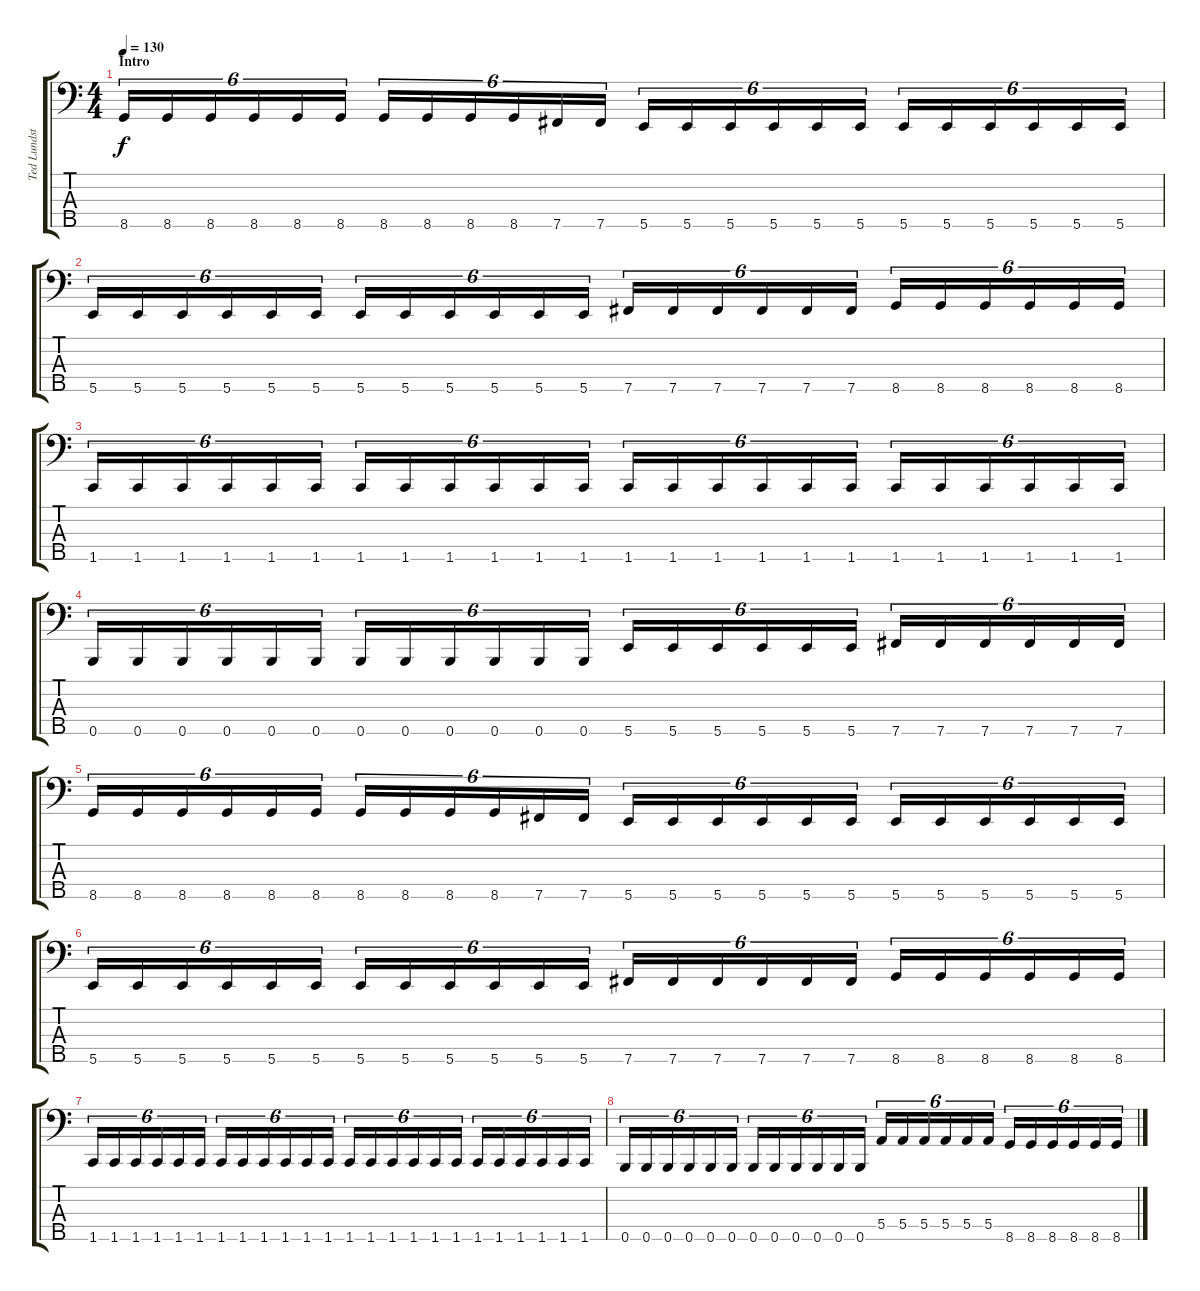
\track ("Ted Lundström" "Ted Lundst") {instrument electricbasspick}
\staff {score tabs}
\tuning (G2 D2 A1 E1 B0) {hide}
\ts (4 4)
\section ("" "Intro")
\tempo 130
\clef f4
\ks c
8.5.16{tu (6 4) dy f instrument electricbasspick} 8.5.16{tu (6 4)} 8.5.16{tu (6 4)} 8.5.16{tu (6 4)} 8.5.16{tu (6 4)} 8.5.16{tu (6 4)} 8.5.16{tu (6 4)} 8.5.16{tu (6 4)} 8.5.16{tu (6 4)} 8.5.16{tu (6 4)} 7.5.16{tu (6 4)} 7.5.16{tu (6 4)} 5.5.16{tu (6 4)} 5.5.16{tu (6 4)} 5.5.16{tu (6 4)} 5.5.16{tu (6 4)} 5.5.16{tu (6 4)} 5.5.16{tu (6 4)} 5.5.16{tu (6 4)} 5.5.16{tu (6 4)} 5.5.16{tu (6 4)} 5.5.16{tu (6 4)} 5.5.16{tu (6 4)} 5.5.16{tu (6 4)} |
5.5.16{tu (6 4)} 5.5.16{tu (6 4)} 5.5.16{tu (6 4)} 5.5.16{tu (6 4)} 5.5.16{tu (6 4)} 5.5.16{tu (6 4)} 5.5.16{tu (6 4)} 5.5.16{tu (6 4)} 5.5.16{tu (6 4)} 5.5.16{tu (6 4)} 5.5.16{tu (6 4)} 5.5.16{tu (6 4)} 7.5.16{tu (6 4)} 7.5.16{tu (6 4)} 7.5.16{tu (6 4)} 7.5.16{tu (6 4)} 7.5.16{tu (6 4)} 7.5.16{tu (6 4)} 8.5.16{tu (6 4)} 8.5.16{tu (6 4)} 8.5.16{tu (6 4)} 8.5.16{tu (6 4)} 8.5.16{tu (6 4)} 8.5.16{tu (6 4)} |
1.5.16{tu (6 4)} 1.5.16{tu (6 4)} 1.5.16{tu (6 4)} 1.5.16{tu (6 4)} 1.5.16{tu (6 4)} 1.5.16{tu (6 4)} 1.5.16{tu (6 4)} 1.5.16{tu (6 4)} 1.5.16{tu (6 4)} 1.5.16{tu (6 4)} 1.5.16{tu (6 4)} 1.5.16{tu (6 4)} 1.5.16{tu (6 4)} 1.5.16{tu (6 4)} 1.5.16{tu (6 4)} 1.5.16{tu (6 4)} 1.5.16{tu (6 4)} 1.5.16{tu (6 4)} 1.5.16{tu (6 4)} 1.5.16{tu (6 4)} 1.5.16{tu (6 4)} 1.5.16{tu (6 4)} 1.5.16{tu (6 4)} 1.5.16{tu (6 4)} |
0.5.16{tu (6 4)} 0.5.16{tu (6 4)} 0.5.16{tu (6 4)} 0.5.16{tu (6 4)} 0.5.16{tu (6 4)} 0.5.16{tu (6 4)} 0.5.16{tu (6 4)} 0.5.16{tu (6 4)} 0.5.16{tu (6 4)} 0.5.16{tu (6 4)} 0.5.16{tu (6 4)} 0.5.16{tu (6 4)} 5.5.16{tu (6 4)} 5.5.16{tu (6 4)} 5.5.16{tu (6 4)} 5.5.16{tu (6 4)} 5.5.16{tu (6 4)} 5.5.16{tu (6 4)} 7.5.16{tu (6 4)} 7.5.16{tu (6 4)} 7.5.16{tu (6 4)} 7.5.16{tu (6 4)} 7.5.16{tu (6 4)} 7.5.16{tu (6 4)} |
8.5.16{tu (6 4)} 8.5.16{tu (6 4)} 8.5.16{tu (6 4)} 8.5.16{tu (6 4)} 8.5.16{tu (6 4)} 8.5.16{tu (6 4)} 8.5.16{tu (6 4)} 8.5.16{tu (6 4)} 8.5.16{tu (6 4)} 8.5.16{tu (6 4)} 7.5.16{tu (6 4)} 7.5.16{tu (6 4)} 5.5.16{tu (6 4)} 5.5.16{tu (6 4)} 5.5.16{tu (6 4)} 5.5.16{tu (6 4)} 5.5.16{tu (6 4)} 5.5.16{tu (6 4)} 5.5.16{tu (6 4)} 5.5.16{tu (6 4)} 5.5.16{tu (6 4)} 5.5.16{tu (6 4)} 5.5.16{tu (6 4)} 5.5.16{tu (6 4)} |
5.5.16{tu (6 4)} 5.5.16{tu (6 4)} 5.5.16{tu (6 4)} 5.5.16{tu (6 4)} 5.5.16{tu (6 4)} 5.5.16{tu (6 4)} 5.5.16{tu (6 4)} 5.5.16{tu (6 4)} 5.5.16{tu (6 4)} 5.5.16{tu (6 4)} 5.5.16{tu (6 4)} 5.5.16{tu (6 4)} 7.5.16{tu (6 4)} 7.5.16{tu (6 4)} 7.5.16{tu (6 4)} 7.5.16{tu (6 4)} 7.5.16{tu (6 4)} 7.5.16{tu (6 4)} 8.5.16{tu (6 4)} 8.5.16{tu (6 4)} 8.5.16{tu (6 4)} 8.5.16{tu (6 4)} 8.5.16{tu (6 4)} 8.5.16{tu (6 4)} |
1.5.16{tu (6 4)} 1.5.16{tu (6 4)} 1.5.16{tu (6 4)} 1.5.16{tu (6 4)} 1.5.16{tu (6 4)} 1.5.16{tu (6 4)} 1.5.16{tu (6 4)} 1.5.16{tu (6 4)} 1.5.16{tu (6 4)} 1.5.16{tu (6 4)} 1.5.16{tu (6 4)} 1.5.16{tu (6 4)} 1.5.16{tu (6 4)} 1.5.16{tu (6 4)} 1.5.16{tu (6 4)} 1.5.16{tu (6 4)} 1.5.16{tu (6 4)} 1.5.16{tu (6 4)} 1.5.16{tu (6 4)} 1.5.16{tu (6 4)} 1.5.16{tu (6 4)} 1.5.16{tu (6 4)} 1.5.16{tu (6 4)} 1.5.16{tu (6 4)} |
0.5.16{tu (6 4)} 0.5.16{tu (6 4)} 0.5.16{tu (6 4)} 0.5.16{tu (6 4)} 0.5.16{tu (6 4)} 0.5.16{tu (6 4)} 0.5.16{tu (6 4)} 0.5.16{tu (6 4)} 0.5.16{tu (6 4)} 0.5.16{tu (6 4)} 0.5.16{tu (6 4)} 0.5.16{tu (6 4)} 5.4.16{tu (6 4)} 5.4.16{tu (6 4)} 5.4.16{tu (6 4)} 5.4.16{tu (6 4)} 5.4.16{tu (6 4)} 5.4.16{tu (6 4)} 8.5.16{tu (6 4)} 8.5.16{tu (6 4)} 8.5.16{tu (6 4)} 8.5.16{tu (6 4)} 8.5.16{tu (6 4)} 8.5.16{tu (6 4)}
